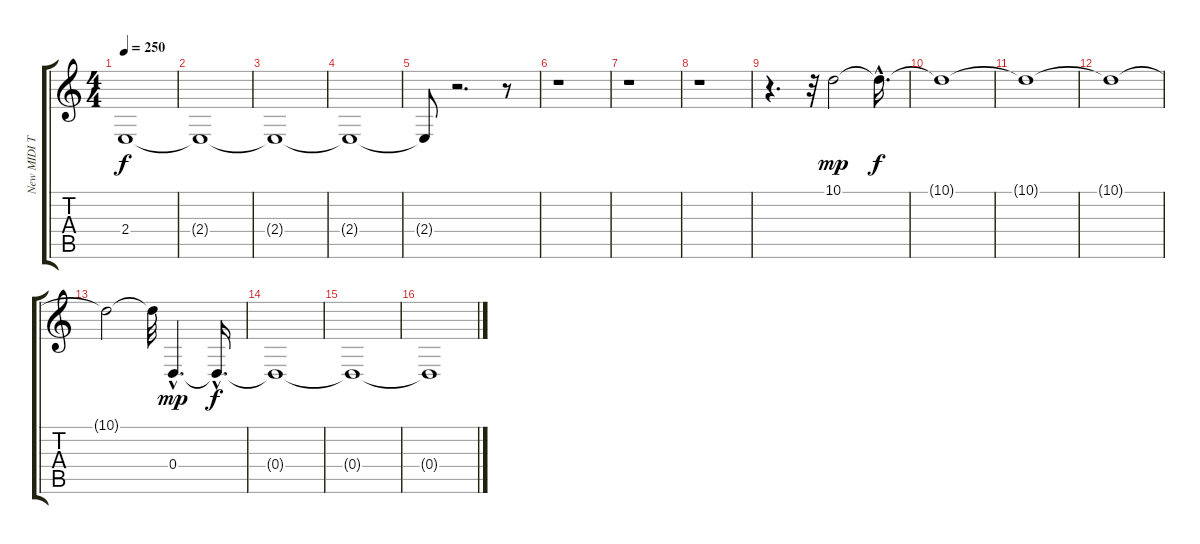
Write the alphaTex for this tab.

\track ("New MIDI Track" "New MIDI T") {instrument seashore}
\staff {score tabs}
\tuning (E4 B3 G3 D3 A2 E2) {hide}
\ts (4 4)
\tempo 250
\clef g2
\ks c
2.4{t}.1{dy f} |
2.4{t}.1 |
2.4{t}.1 |
2.4{t}.1 |
2.4{t}.8 r.2{d} r.8 |
r.1 |
r.1 |
r.1 |
r.4{d} r.32 10.1.2{dy mp} 10.1{hac t}.16{d dy f} |
10.1{t}.1 |
10.1{t}.1 |
10.1{t}.1 |
10.1{t}.2 10.1{t}.32 0.4{hac}.4{d dy mp} 0.4{hac t}.16{d dy f} |
0.4{t}.1 |
0.4{t}.1 |
0.4{t}.1
